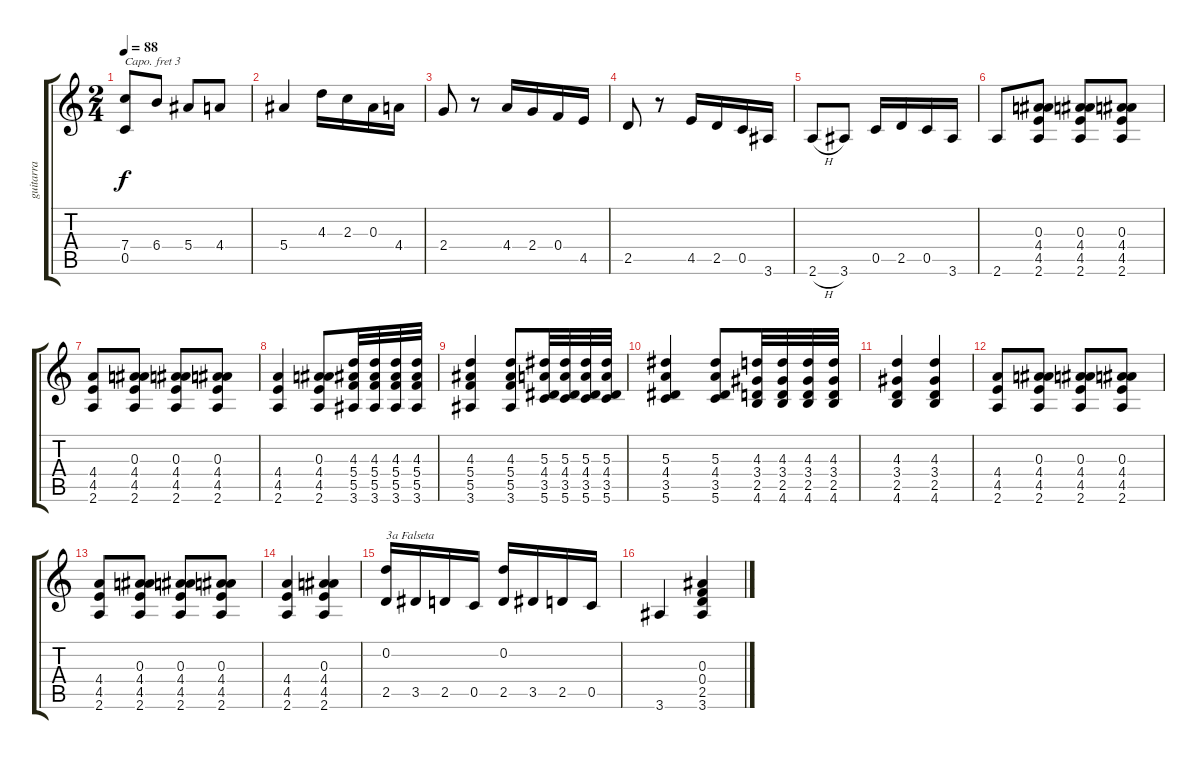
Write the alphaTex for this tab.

\track ("guitarra" "guitarra") {instrument acousticguitarnylon}
\staff {score tabs}
\capo 3
\tuning (E4 B3 G3 D3 A2 E2) {hide}
\ts (2 4)
\tempo 88
\clef g2
\ks c
(7.4 0.5).8{dy f} 6.4.8 5.4.8 4.4.8 |
5.4.4 4.3.16 2.3.16 0.3.16 4.4.16 |
2.4.8 r.8 4.4.16 2.4.16 0.4.16 4.5.16 |
2.5.8 r.8 4.5.16 2.5.16 0.5.16 3.6.16 |
2.6{h}.8 3.6.8 0.5.16 2.5.16 0.5.16 3.6.16 |
2.6.8 (0.3 4.4 4.5 2.6).8 (0.3 4.4 4.5 2.6).8 (0.3 4.4 4.5 2.6).8 |
(4.4 4.5 2.6).8 (0.3 4.4 4.5 2.6).8 (0.3 4.4 4.5 2.6).8 (0.3 4.4 4.5 2.6).8 |
(4.4 4.5 2.6).4 (0.3 4.4 4.5 2.6).8 (4.3 5.4 5.5 3.6).32 (4.3 5.4 5.5 3.6).32 (4.3 5.4 5.5 3.6).32 (4.3 5.4 5.5 3.6).32 |
(4.3 5.4 5.5 3.6).4 (4.3 5.4 5.5 3.6).8 (5.3 4.4 3.5 5.6).32 (5.3 4.4 3.5 5.6).32 (5.3 4.4 3.5 5.6).32 (5.3 4.4 3.5 5.6).32 |
(5.3 4.4 3.5 5.6).4 (5.3 4.4 3.5 5.6).8 (4.3 3.4 2.5 4.6).32 (4.3 3.4 2.5 4.6).32 (4.3 3.4 2.5 4.6).32 (4.3 3.4 2.5 4.6).32 |
(4.3 3.4 2.5 4.6).4 (4.3 3.4 2.5 4.6).4 |
(4.4 4.5 2.6).8 (0.3 4.4 4.5 2.6).8 (0.3 4.4 4.5 2.6).8 (0.3 4.4 4.5 2.6).8 |
(4.4 4.5 2.6).8 (0.3 4.4 4.5 2.6).8 (0.3 4.4 4.5 2.6).8 (0.3 4.4 4.5 2.6).8 |
(4.4 4.5 2.6).4 (0.3 4.4 4.5 2.6).4 |
(0.2 2.5).16{txt "3a Falseta"} 3.5.16 2.5.16 0.5.16 (0.2 2.5).16 3.5.16 2.5.16 0.5.16 |
3.6.4 (0.3 0.4 2.5 3.6).4
